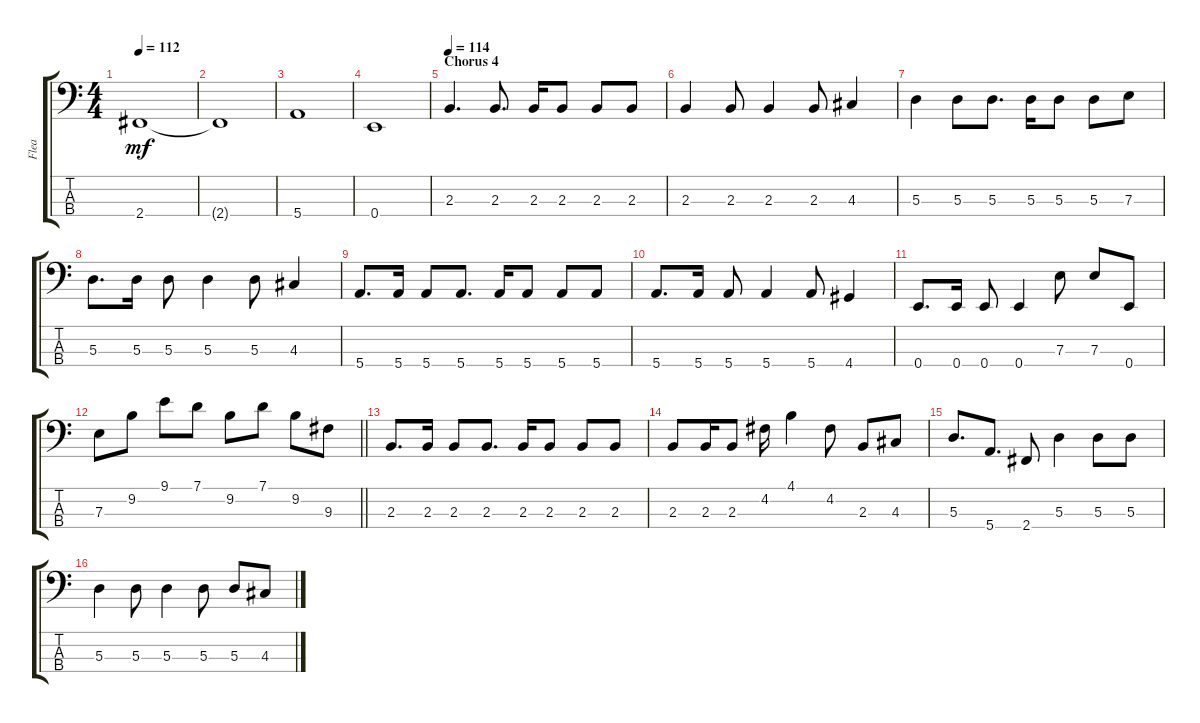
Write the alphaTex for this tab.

\track ("Flea" "Flea") {instrument electricbassfinger}
\staff {score tabs}
\tuning (G2 D2 A1 E1) {hide}
\ts (4 4)
\tempo 112
\clef f4
\ks c
2.4.1{dy mf} |
2.4{t}.1 |
5.4.1 |
0.4.1 |
\section ("" "Chorus 4")
\tempo 114
2.3.4{d} 2.3.8{d} 2.3.16 2.3.8 2.3.8 2.3.8 |
2.3.4 2.3.8 2.3.4 2.3.8 4.3.4 |
5.3.4 5.3.8 5.3.8{d} 5.3.16 5.3.8 5.3.8 7.3.8 |
5.3.8{d} 5.3.16 5.3.8 5.3.4 5.3.8 4.3.4 |
5.4.8{d} 5.4.16 5.4.8 5.4.8{d} 5.4.16 5.4.8 5.4.8 5.4.8 |
5.4.8{d} 5.4.16 5.4.8 5.4.4 5.4.8 4.4.4 |
0.4.8{d} 0.4.16 0.4.8 0.4.4 7.3.8 7.3.8 0.4.8 |
\barLineRight lightlight
7.3.8 9.2.8 9.1.8 7.1.8 9.2.8 7.1.8 9.2.8 9.3.8 |
2.3.8{d} 2.3.16 2.3.8 2.3.8{d} 2.3.16 2.3.8 2.3.8 2.3.8 |
2.3.8 2.3.16 2.3.8 4.2.16 4.1.4 4.2.8 2.3.8 4.3.8 |
5.3.8{d} 5.4.8{d} 2.4.8 5.3.4 5.3.8 5.3.8 |
5.3.4 5.3.8 5.3.4 5.3.8 5.3.8 4.3.8
